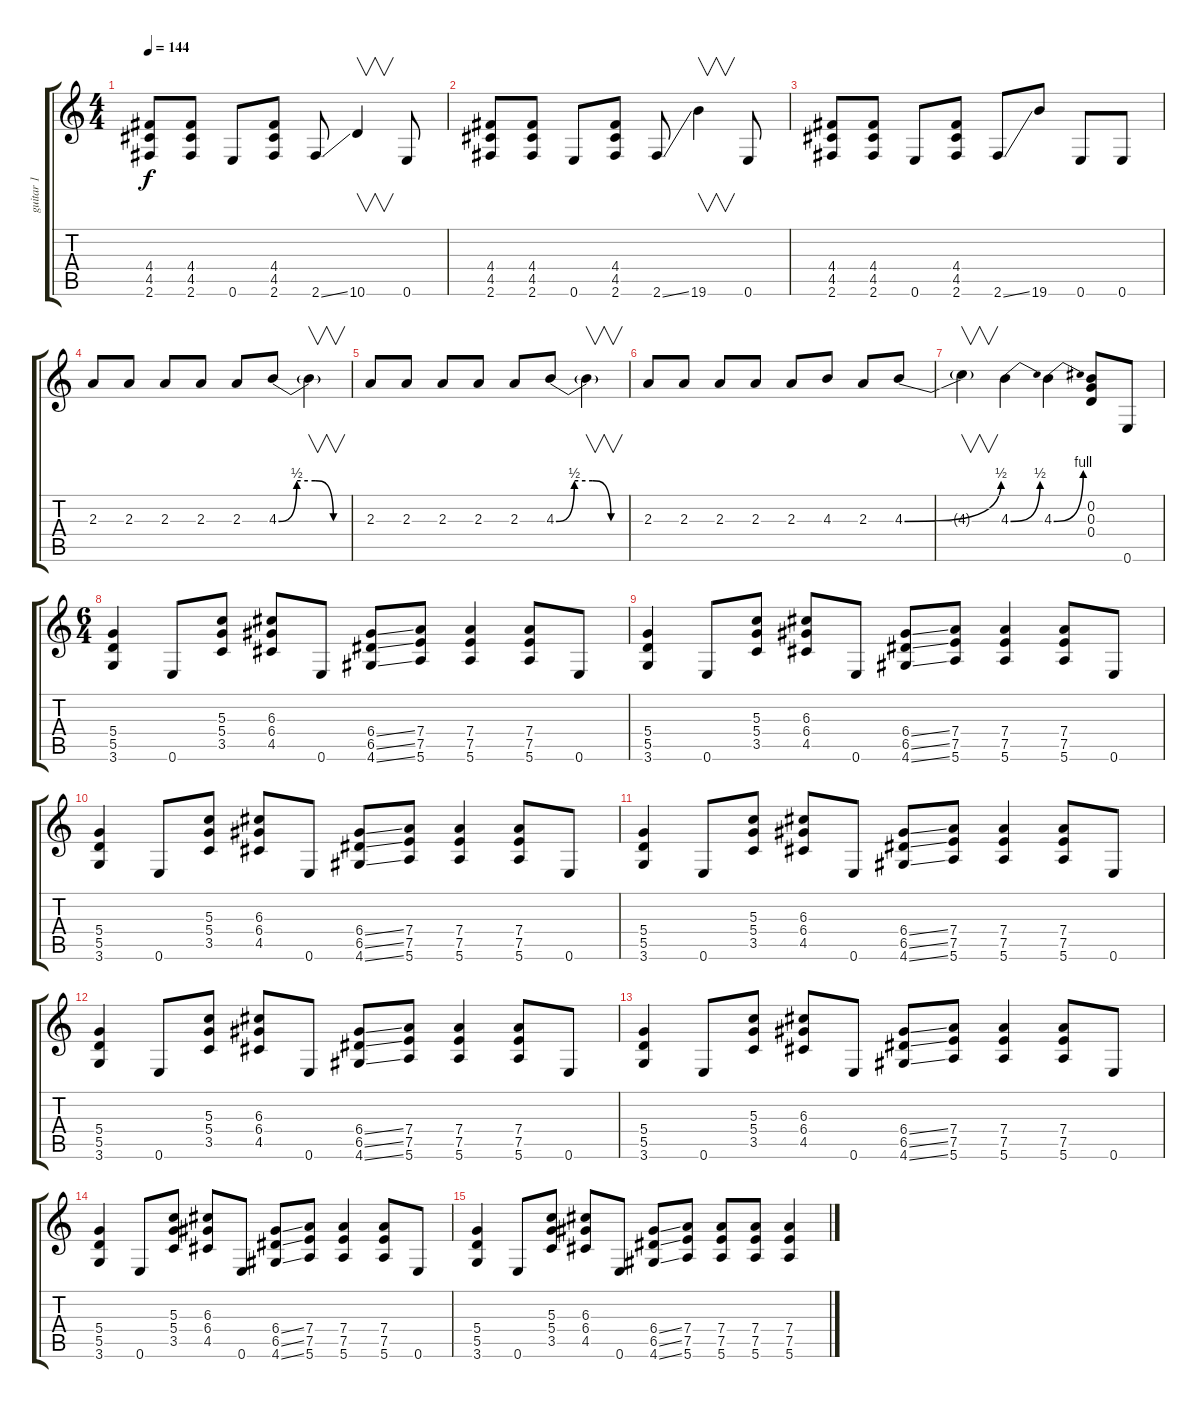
\track ("guitar 1" "guitar 1") {instrument overdrivenguitar}
\staff {score tabs}
\tuning (E4 B3 G3 D3 A2 E2) {hide}
\ts (4 4)
\tempo 144
\clef g2
\ks c
(4.4 4.5 2.6).8{dy f} (4.4 4.5 2.6).8 0.6.8 (4.4 4.5 2.6).8 2.6{ss}.8 10.6.4{v} 0.6.8 |
(4.4 4.5 2.6).8 (4.4 4.5 2.6).8 0.6.8 (4.4 4.5 2.6).8 2.6{ss}.8 19.6.4{v} 0.6.8 |
(4.4 4.5 2.6).8 (4.4 4.5 2.6).8 0.6.8 (4.4 4.5 2.6).8 2.6{ss}.8 19.6.8 0.6.8 0.6.8 |
2.3.8 2.3.8 2.3.8 2.3.8 2.3.8 4.3{be (custom 0 0 15 2 30 2 45 0 60 0)}.8 4.3{t}.4{v} |
2.3.8 2.3.8 2.3.8 2.3.8 2.3.8 4.3{be (custom 0 0 15 2 30 2 45 0 60 0)}.8 4.3{t}.4{v} |
2.3.8 2.3.8 2.3.8 2.3.8 2.3.8 4.3.8 2.3.8 4.3{be (bend 0 0 60 2)}.8 |
4.3{t}.4{v} 4.3{be (bend 0 0 60 2)}.4 4.3{be (bend 0 0 60 4)}.4 (0.2 0.3 0.4).8 0.6.8 |
\ts (6 4)
(5.4 5.5 3.6).4 0.6.8 (5.3 5.4 3.5).8 (6.3 6.4 4.5).8 0.6.8 (6.4{ss} 6.5{ss} 4.6{ss}).8 (7.4 7.5 5.6).8 (7.4 7.5 5.6).4 (7.4 7.5 5.6).8 0.6.8 |
(5.4 5.5 3.6).4 0.6.8 (5.3 5.4 3.5).8 (6.3 6.4 4.5).8 0.6.8 (6.4{ss} 6.5{ss} 4.6{ss}).8 (7.4 7.5 5.6).8 (7.4 7.5 5.6).4 (7.4 7.5 5.6).8 0.6.8 |
(5.4 5.5 3.6).4 0.6.8 (5.3 5.4 3.5).8 (6.3 6.4 4.5).8 0.6.8 (6.4{ss} 6.5{ss} 4.6{ss}).8 (7.4 7.5 5.6).8 (7.4 7.5 5.6).4 (7.4 7.5 5.6).8 0.6.8 |
(5.4 5.5 3.6).4 0.6.8 (5.3 5.4 3.5).8 (6.3 6.4 4.5).8 0.6.8 (6.4{ss} 6.5{ss} 4.6{ss}).8 (7.4 7.5 5.6).8 (7.4 7.5 5.6).4 (7.4 7.5 5.6).8 0.6.8 |
(5.4 5.5 3.6).4 0.6.8 (5.3 5.4 3.5).8 (6.3 6.4 4.5).8 0.6.8 (6.4{ss} 6.5{ss} 4.6{ss}).8 (7.4 7.5 5.6).8 (7.4 7.5 5.6).4 (7.4 7.5 5.6).8 0.6.8 |
(5.4 5.5 3.6).4 0.6.8 (5.3 5.4 3.5).8 (6.3 6.4 4.5).8 0.6.8 (6.4{ss} 6.5{ss} 4.6{ss}).8 (7.4 7.5 5.6).8 (7.4 7.5 5.6).4 (7.4 7.5 5.6).8 0.6.8 |
(5.4 5.5 3.6).4 0.6.8 (5.3 5.4 3.5).8 (6.3 6.4 4.5).8 0.6.8 (6.4{ss} 6.5{ss} 4.6{ss}).8 (7.4 7.5 5.6).8 (7.4 7.5 5.6).4 (7.4 7.5 5.6).8 0.6.8 |
(5.4 5.5 3.6).4 0.6.8 (5.3 5.4 3.5).8 (6.3 6.4 4.5).8 0.6.8 (6.4{ss} 6.5{ss} 4.6{ss}).8 (7.4 7.5 5.6).8 (7.4 7.5 5.6).8 (7.4 7.5 5.6).8 (7.4 7.5 5.6).4
